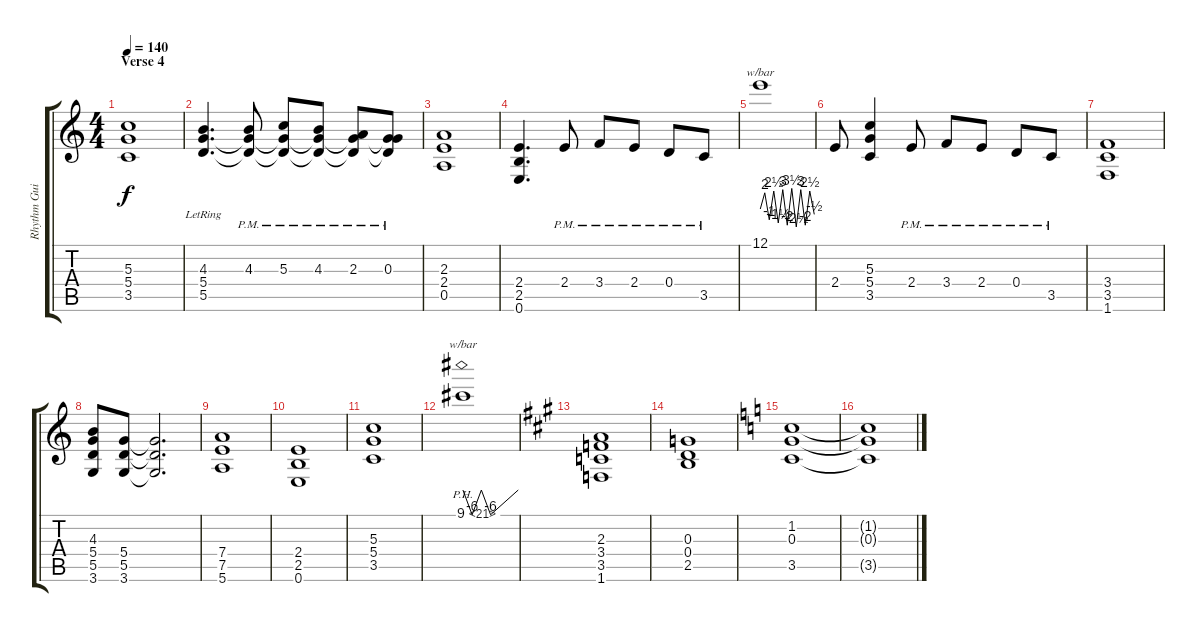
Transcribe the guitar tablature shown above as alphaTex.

\track ("Rhythm Guitar (Maxime Callau)" "Rhythm Gui") {instrument distortionguitar}
\staff {score tabs}
\tuning (E4 B3 G3 D3 A2 E2) {hide}
\ts (4 4)
\section ("" "Verse 4")
\tempo 140
\clef g2
\ks c
(5.3 5.4 3.5).1{dy f} |
(4.3{lr} 5.4{lr} 5.5{lr}).4{d} (4.3{pm} 5.4{t} 5.5{t}).8 (5.3{pm} 5.4{t} 5.5{t}).8 (4.3{pm} 5.4{t} 5.5{t}).8 (2.3{pm} 5.4{t} 5.5{t}).8 (0.3{pm} 5.4{t} 5.5{t}).8 |
(2.3 2.4 0.5).1 |
(2.4 2.5 0.6).4{d} 2.4{pm}.8 3.4{pm}.8 2.4{pm}.8 0.4{pm}.8 3.5{pm}.8 |
12.1.1{tbe (custom default 0 0 5 8 10 -4 15 10 20 -6 25 12 30 -8 35 14 40 -10 45 12 50 -8 55 10 60 -2)} |
2.4.8 (5.3 5.4 3.5).4 2.4{pm}.8 3.4{pm}.8 2.4{pm}.8 0.4{pm}.8 3.5{pm}.8 |
(3.4 3.5 1.6).1 |
(4.3 5.4 5.5 3.6).8 (5.4 5.5 3.6).8 (5.4{t} 5.5{t} 3.6{t}).2{d} |
(7.4 7.5 5.6).1 |
(2.4 2.5 0.6).1 |
(5.3 5.4 3.5).1 |
9.1{ph 12}.1{tbe (custom default 0 0 10 -24 20 0 30 -24 60 0)} |
\ks a
(2.3 3.4 3.5 1.6).1 |
(0.3 0.4 2.5).1 |
\ks c
(1.2 0.3 3.5).1 |
(1.2{t} 0.3{t} 3.5{t}).1
